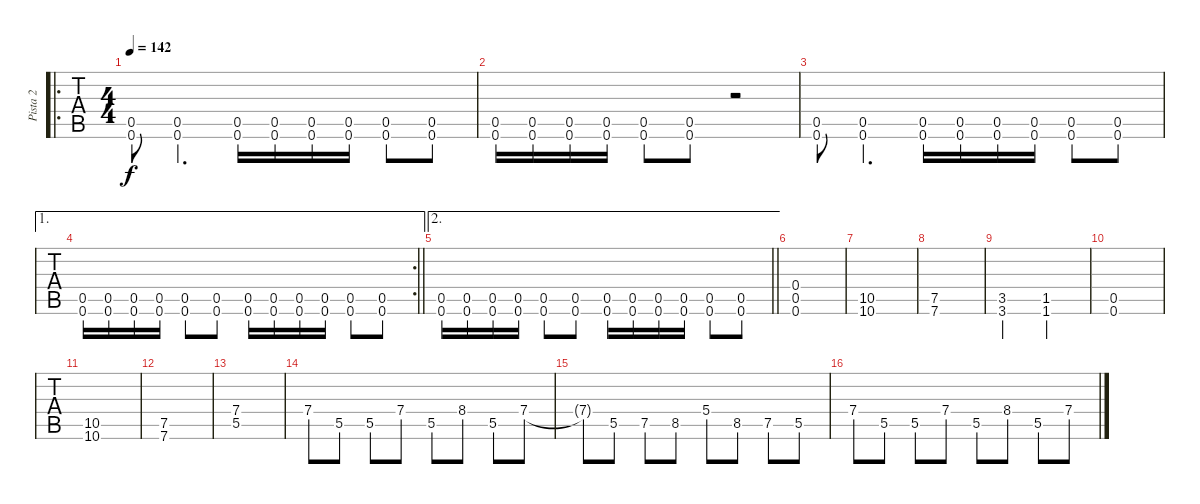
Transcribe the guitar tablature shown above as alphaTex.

\track ("Pista 2" "Pista 2") {instrument distortionguitar}
\staff {tabs}
\tuning (D4 A3 F3 C3 G2 C2) {hide}
\ro
\ts (4 4)
\tempo 142
\clef g2
\ks c
(0.5 0.6).8{dy f} (0.5 0.6).4{d} (0.5 0.6).16 (0.5 0.6).16 (0.5 0.6).16 (0.5 0.6).16 (0.5 0.6).8 (0.5 0.6).8 |
(0.5 0.6).16 (0.5 0.6).16 (0.5 0.6).16 (0.5 0.6).16 (0.5 0.6).8 (0.5 0.6).8 r.2 |
(0.5 0.6).8 (0.5 0.6).4{d} (0.5 0.6).16 (0.5 0.6).16 (0.5 0.6).16 (0.5 0.6).16 (0.5 0.6).8 (0.5 0.6).8 |
\ae 1
\rc 2
\barLineRight lightlight
(0.5 0.6).16 (0.5 0.6).16 (0.5 0.6).16 (0.5 0.6).16 (0.5 0.6).8 (0.5 0.6).8 (0.5 0.6).16 (0.5 0.6).16 (0.5 0.6).16 (0.5 0.6).16 (0.5 0.6).8 (0.5 0.6).8 |
\ae 2
\barLineRight lightlight
(0.5 0.6).16 (0.5 0.6).16 (0.5 0.6).16 (0.5 0.6).16 (0.5 0.6).8 (0.5 0.6).8 (0.5 0.6).16 (0.5 0.6).16 (0.5 0.6).16 (0.5 0.6).16 (0.5 0.6).8 (0.5 0.6).8 |
\section ("" "")
(0.4 0.5 0.6).1 |
(10.5 10.6).1 |
(7.5 7.6).1 |
(3.5 3.6).2 (1.5 1.6).2 |
(0.5 0.6).1 |
(10.5 10.6).1 |
(7.5 7.6).1 |
(7.4 5.5).1 |
7.4.8 5.5.8 5.5.8 7.4.8 5.5.8 8.4.8 5.5.8 7.4.8 |
7.4{t}.8 5.5.8 7.5.8 8.5.8 5.4.8 8.5.8 7.5.8 5.5.8 |
7.4.8 5.5.8 5.5.8 7.4.8 5.5.8 8.4.8 5.5.8 7.4.8
